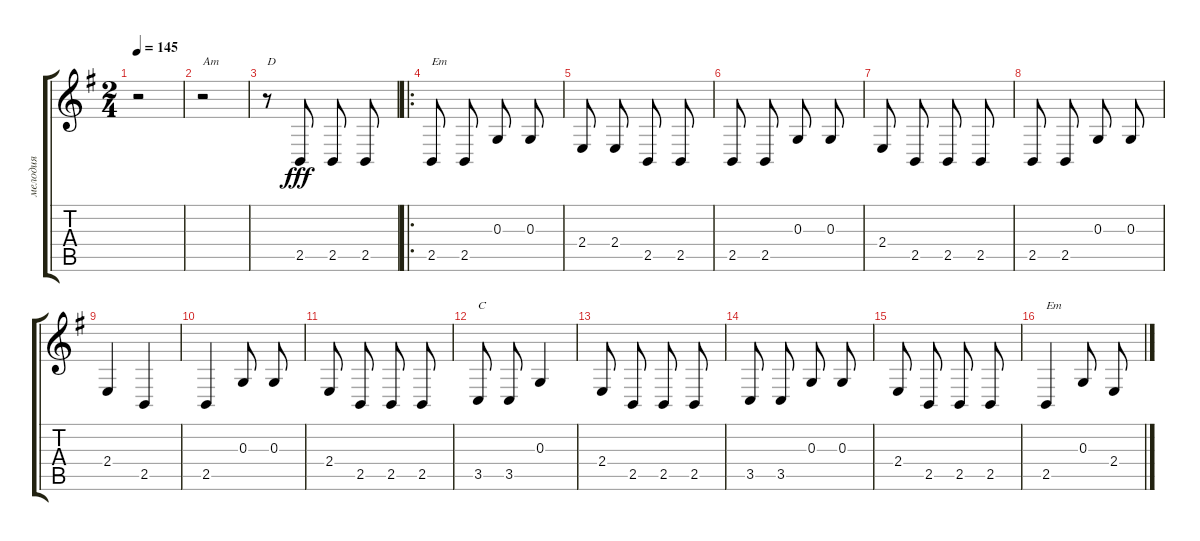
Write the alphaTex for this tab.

\track ("мелодия" "мелодия") {instrument accordion}
\staff {score tabs}
\tuning (E4 B3 G3 D3 A2 E2) {hide}
\ts (2 4)
\tempo 145
\clef g2
\ks eminor
r.2{dy fff} |
r.2{txt "Am"} |
r.8{txt "D"} 2.5.8 2.5.8{beam split} 2.5.8 |
\ro
2.5.8{txt "Em" beam split} 2.5.8 0.3.8{beam split} 0.3.8 |
2.4.8{beam split} 2.4.8 2.5.8{beam split} 2.5.8 |
2.5.8{beam split} 2.5.8 0.3.8{beam split} 0.3.8 |
2.4.8{beam split} 2.5.8 2.5.8{beam split} 2.5.8 |
2.5.8{beam split} 2.5.8 0.3.8{beam split} 0.3.8 |
2.4.4 2.5.4 |
2.5.4 0.3.8{beam split} 0.3.8 |
2.4.8{beam split} 2.5.8 2.5.8{beam split} 2.5.8 |
3.5.8{txt "C" beam split} 3.5.8 0.3.4 |
2.4.8{beam split} 2.5.8 2.5.8{beam split} 2.5.8 |
3.5.8{beam split} 3.5.8 0.3.8{beam split} 0.3.8 |
2.4.8{beam split} 2.5.8 2.5.8{beam split} 2.5.8 |
2.5.4{txt "Em"} 0.3.8{beam split} 2.4.8
